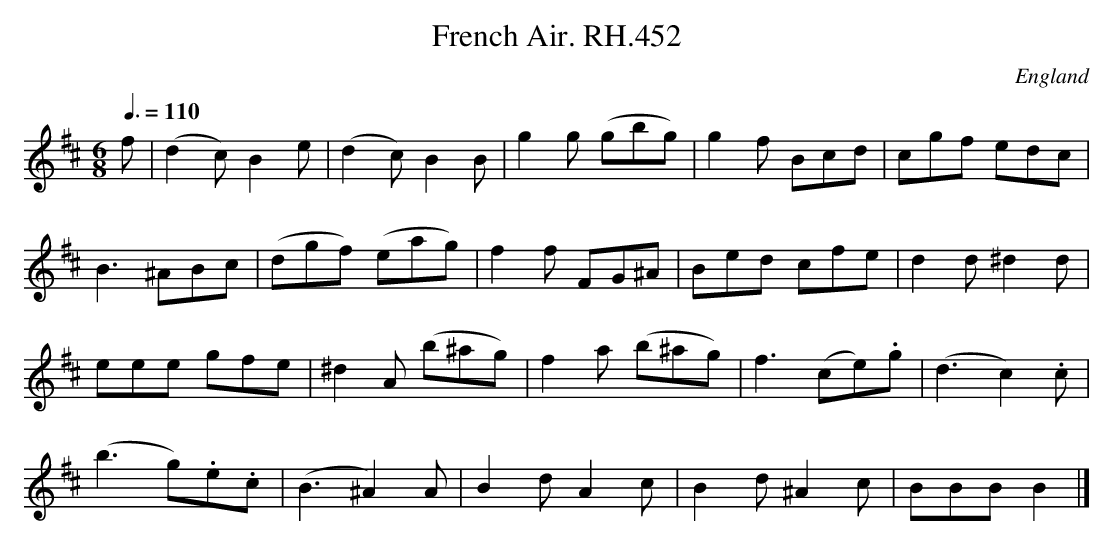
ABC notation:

X:1
T:French Air. RH.452
O:England
M:6/8
L:1/8
Q:3/8=110
K:D
f|(d2c) B2e|(d2c) B2B|g2g (gbg)|\
g2f Bcd|cgf edc|
B3 ^ABc|(dgf) (eag)|f2f FG^A|\
Bed cfe|d2d ^d2d|
eee gfe|^d2A (b^ag)|\
f2a (b^ag)|f3 (ce).g|(d3 c2).c|
(b3 g).e.c|(B3 ^A2)A|\
B2d A2c|B2d ^A2c|BBB B2|]
